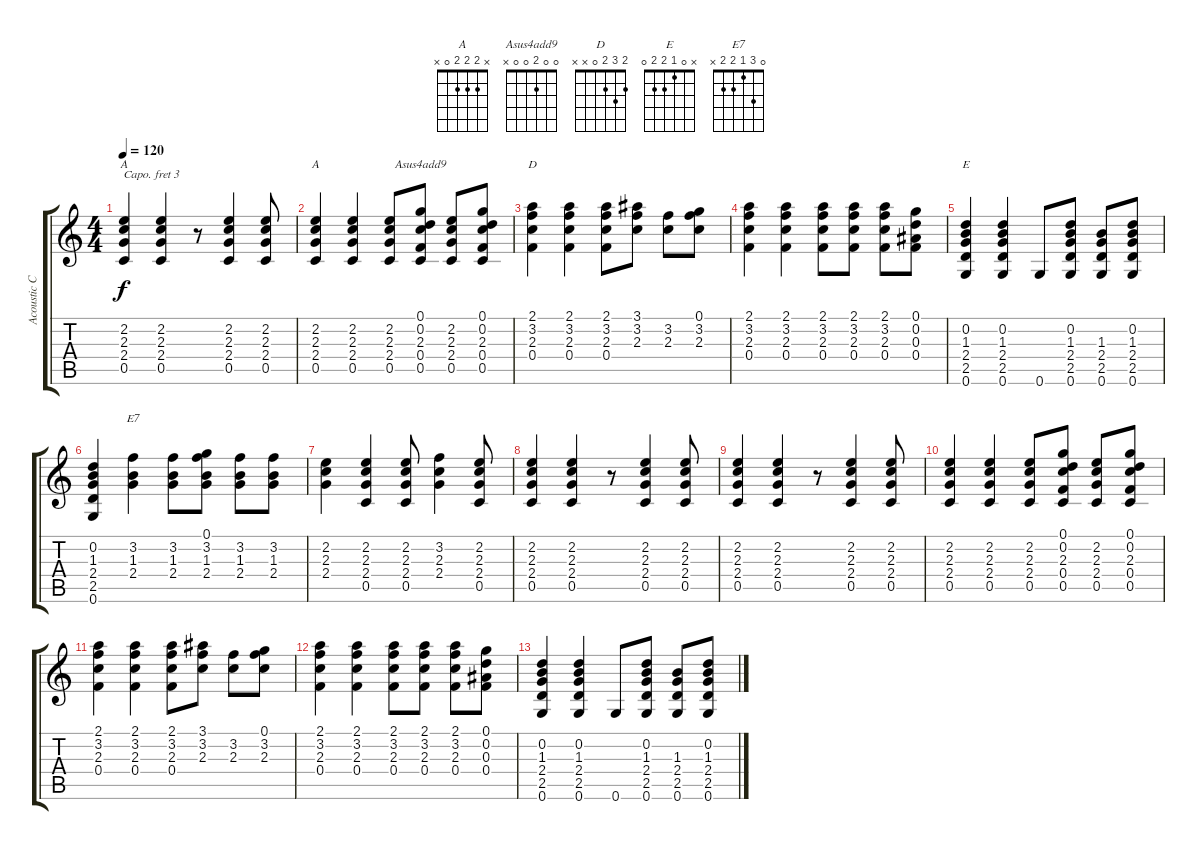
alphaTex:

\track ("Acoustic Capo 3" "Acoustic C") {instrument acousticguitarsteel}
\staff {score tabs}
\capo 3
\tuning (E4 B3 G3 D3 A2 E2) {hide}
\chord ("A" x 2 2 2 0 x) {barre 2}
\chord ("A" x 2 2 2 0 x)
\chord ("Asus4add9" 0 0 2 0 0 x)
\chord ("D" 2 3 2 0 x x)
\chord ("E" x 0 1 2 2 0)
\chord ("E7" 0 3 1 2 2 x)
\ts (4 4)
\tempo 120
\clef g2
\ks c
(2.2 2.3 2.4 0.5).4{ch "A" dy f} (2.2 2.3 2.4 0.5).4 r.8 (2.2 2.3 2.4 0.5).4 (2.2 2.3 2.4 0.5).8 |
(2.2 2.3 2.4 0.5).4{ch "A"} (2.2 2.3 2.4 0.5).4 (2.2 2.3 2.4 0.5).8 (0.1 0.2 2.3 0.4 0.5).8{ch "Asus4add9"} (2.2 2.3 2.4 0.5).8 (0.1 0.2 2.3 0.4 0.5).8 |
(2.1 3.2 2.3 0.4).4{ch "D"} (2.1 3.2 2.3 0.4).4 (2.1 3.2 2.3 0.4).8 (3.1 3.2 2.3).8 (3.2 2.3).8 (0.1 3.2 2.3).8 |
(2.1 3.2 2.3 0.4).4 (2.1 3.2 2.3 0.4).4 (2.1 3.2 2.3 0.4).8 (2.1 3.2 2.3 0.4).8 (2.1 3.2 2.3 0.4).8 (0.1 0.2 0.3 0.4).8 |
(0.2 1.3 2.4 2.5 0.6).4{ch "E"} (0.2 1.3 2.4 2.5 0.6).4 0.6.8 (0.2 1.3 2.4 2.5 0.6).8 (1.3 2.4 2.5 0.6).8 (0.2 1.3 2.4 2.5 0.6).8 |
(0.2 1.3 2.4 2.5 0.6).4 (3.2 1.3 2.4).4{ch "E7"} (3.2 1.3 2.4).8 (0.1 3.2 1.3 2.4).8 (3.2 1.3 2.4).8 (3.2 1.3 2.4).8 |
(2.2 2.3 2.4).4 (2.2 2.3 2.4 0.5).4 (2.2 2.3 2.4 0.5).8 (3.2 2.3 2.4).4 (2.2 2.3 2.4 0.5).8 |
(2.2 2.3 2.4 0.5).4 (2.2 2.3 2.4 0.5).4 r.8 (2.2 2.3 2.4 0.5).4 (2.2 2.3 2.4 0.5).8 |
(2.2 2.3 2.4 0.5).4 (2.2 2.3 2.4 0.5).4 r.8 (2.2 2.3 2.4 0.5).4 (2.2 2.3 2.4 0.5).8 |
(2.2 2.3 2.4 0.5).4 (2.2 2.3 2.4 0.5).4 (2.2 2.3 2.4 0.5).8 (0.1 0.2 2.3 0.4 0.5).8 (2.2 2.3 2.4 0.5).8 (0.1 0.2 2.3 0.4 0.5).8 |
(2.1 3.2 2.3 0.4).4 (2.1 3.2 2.3 0.4).4 (2.1 3.2 2.3 0.4).8 (3.1 3.2 2.3).8 (3.2 2.3).8 (0.1 3.2 2.3).8 |
(2.1 3.2 2.3 0.4).4 (2.1 3.2 2.3 0.4).4 (2.1 3.2 2.3 0.4).8 (2.1 3.2 2.3 0.4).8 (2.1 3.2 2.3 0.4).8 (0.1 0.2 0.3 0.4).8 |
(0.2 1.3 2.4 2.5 0.6).4 (0.2 1.3 2.4 2.5 0.6).4 0.6.8 (0.2 1.3 2.4 2.5 0.6).8 (1.3 2.4 2.5 0.6).8 (0.2 1.3 2.4 2.5 0.6).8
